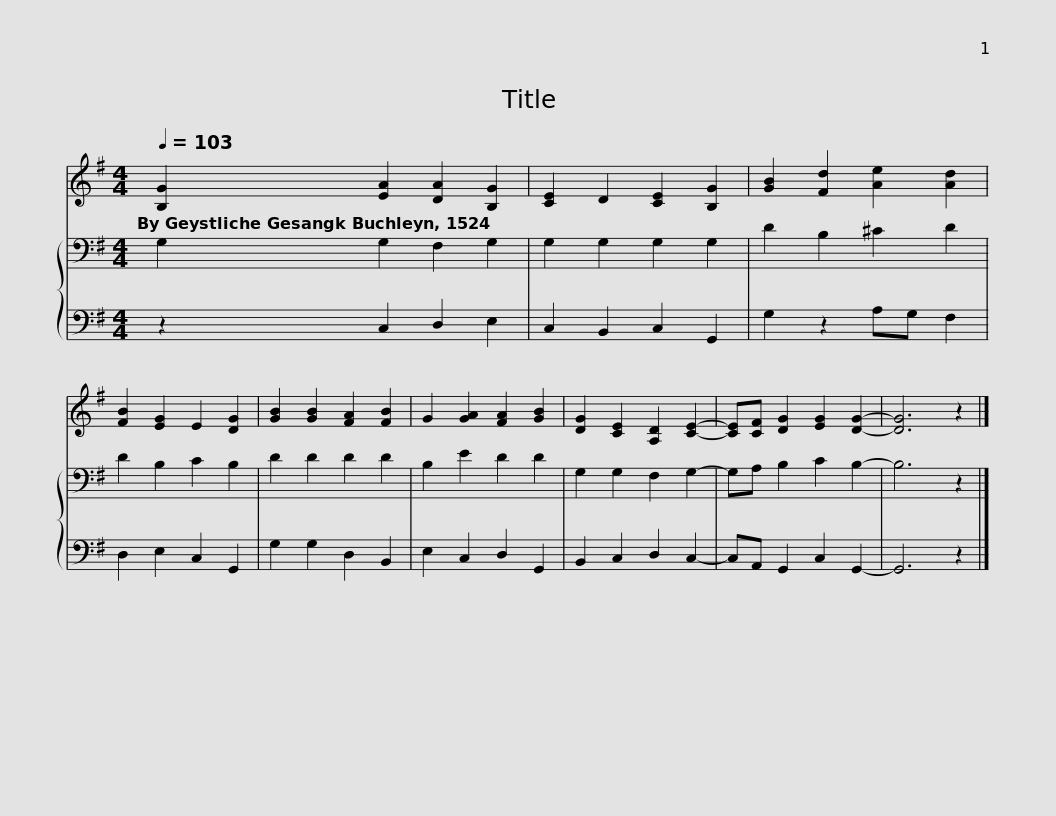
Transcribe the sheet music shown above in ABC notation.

X:1
%%score 1 { 2 | 3 }
L:1/8
Q:1/4=103
M:4/4
I:linebreak $
K:G
V:1 treble
V:2 bass
V:3 bass
V:1
 [B,G]2 [EA]2 [DA]2 [B,G]2 | [CE]2 D2 [CE]2 [B,G]2 | [GB]2 [Fd]2 [Ae]2 [Ad]2 | [FB]2 [EG]2 E2 [DG]2 |$ [GB]2 [GB]2 [FA]2 [FB]2 | %5
 G2 [GA]2 [FA]2 [GB]2 | [DG]2 [CE]2 [A,D]2 [CE]2- | [CE][CF] [DG]2 [EG]2 [DG]2- | [DG]6 z2 |] %9
V:2
 G,2 G,2 F,2 G,2 | G,2 G,2 G,2 G,2 | D2 B,2 ^C2 D2 | D2 B,2 C2 B,2 |$ D2 D2 D2 D2 | %5
 B,2 E2 D2 D2 | G,2 G,2 F,2 G,2- | G,A, B,2 C2 B,2- | B,6 z2 |] %9
V:3
 z2 C,2 D,2 E,2 | C,2 B,,2 C,2 G,,2 | G,2 z2 A,G, F,2 | D,2 E,2 C,2 G,,2 |$ G,2 G,2 D,2 B,,2 | %5
 E,2 C,2 D,2 G,,2 | B,,2 C,2 D,2 C,2- | C,A,, G,,2 C,2 G,,2- | G,,6 z2 |] %9
